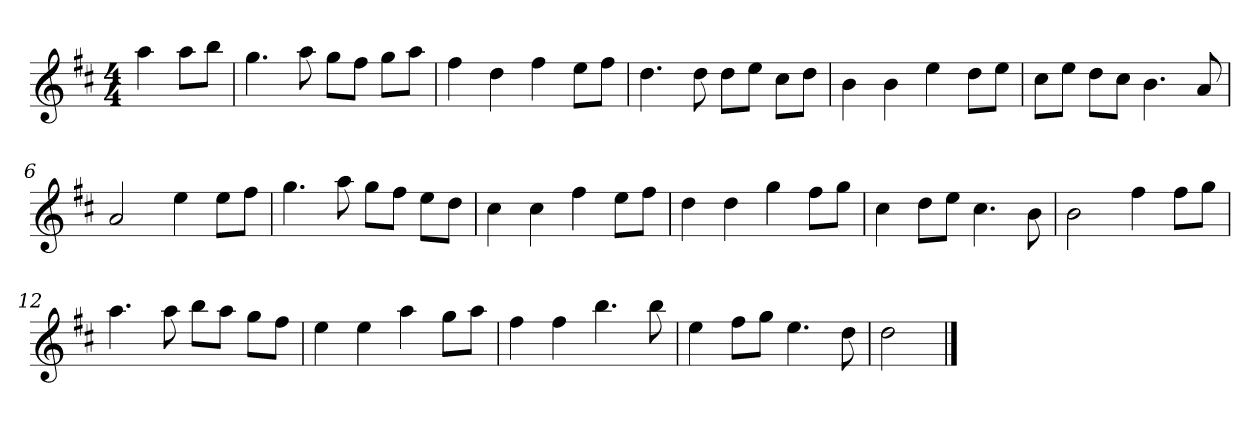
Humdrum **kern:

**kern
*part1
*staff1
*k[f#c#]
*M4/4
*MM120
=
4aa
8aaL
8bbJ
=1
4.gg
8aa
8ggL
8ff#J
8ggL
8aaJ
=2
4ff#
4dd
4ff#
8eeL
8ff#J
=3
4.dd
8dd
8ddL
8eeJ
8cc#L
8ddJ
=4
4b
4b
4ee
8ddL
8eeJ
=5
8cc#L
8eeJ
8ddL
8cc#J
4.b
8a
=6
2a
4ee
8eeL
8ff#J
=7
4.gg
8aa
8ggL
8ff#J
8eeL
8ddJ
=8
4cc#
4cc#
4ff#
8eeL
8ff#J
=9
4dd
4dd
4gg
8ff#L
8ggJ
=10
4cc#
8ddL
8eeJ
4.cc#
8b
=11
2b
4ff#
8ff#L
8ggJ
=12
4.aa
8aa
8bbL
8aaJ
8ggL
8ff#J
=13
4ee
4ee
4aa
8ggL
8aaJ
=14
4ff#
4ff#
4.bb
8bb
=15
4ee
8ff#L
8ggJ
4.ee
8dd
=16
2dd
==
*-
